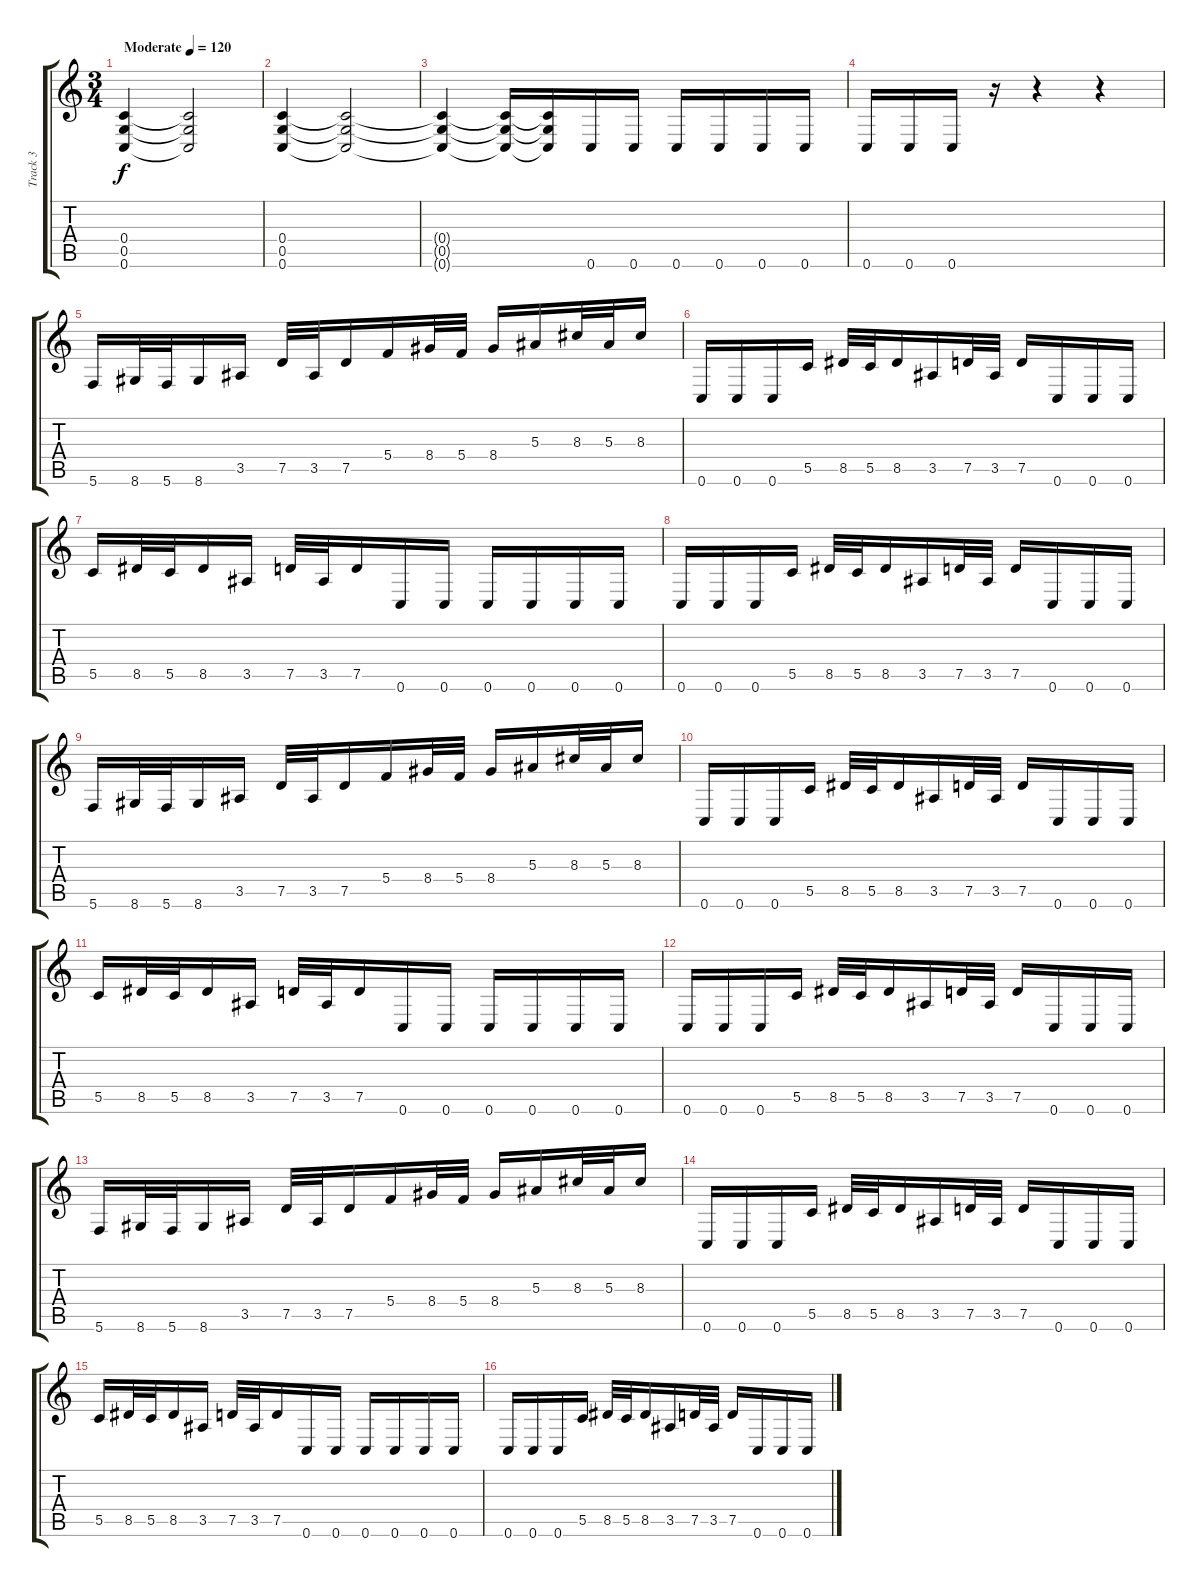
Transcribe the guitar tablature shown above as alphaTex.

\track ("Track 3" "Track 3") {instrument distortionguitar}
\staff {score tabs}
\tuning (D4 A3 F3 C3 G2 C2) {hide}
\ts (3 4)
\tempo (120 "Moderate")
\clef g2
\ks c
(0.4 0.5 0.6).4{dy f instrument distortionguitar} (0.4{t} 0.5{t} 0.6{t}).2 |
(0.4 0.5 0.6).4 (0.4{t} 0.5{t} 0.6{t}).2 |
(0.4{t} 0.5{t} 0.6{t}).4 (0.4{t} 0.5{t} 0.6{t}).16 (0.4{t} 0.5{t} 0.6{t}).16 0.6.16 0.6.16 0.6.16 0.6.16 0.6.16 0.6.16 |
0.6.16 0.6.16 0.6.16 r.16 r.4 r.4 |
5.6.16 8.6.32 5.6.32 8.6.16 3.5.16 7.5.32 3.5.32 7.5.16 5.4.16 8.4.32 5.4.32 8.4.16 5.3.16 8.3.32 5.3.32 8.3.16 |
0.6.16 0.6.16 0.6.16 5.5.16 8.5.32 5.5.32 8.5.16 3.5.16 7.5.32 3.5.32 7.5.16 0.6.16 0.6.16 0.6.16 |
5.5.16 8.5.32 5.5.32 8.5.16 3.5.16 7.5.32 3.5.32 7.5.16 0.6.16 0.6.16 0.6.16 0.6.16 0.6.16 0.6.16 |
0.6.16 0.6.16 0.6.16 5.5.16 8.5.32 5.5.32 8.5.16 3.5.16 7.5.32 3.5.32 7.5.16 0.6.16 0.6.16 0.6.16 |
5.6.16 8.6.32 5.6.32 8.6.16 3.5.16 7.5.32 3.5.32 7.5.16 5.4.16 8.4.32 5.4.32 8.4.16 5.3.16 8.3.32 5.3.32 8.3.16 |
0.6.16 0.6.16 0.6.16 5.5.16 8.5.32 5.5.32 8.5.16 3.5.16 7.5.32 3.5.32 7.5.16 0.6.16 0.6.16 0.6.16 |
5.5.16 8.5.32 5.5.32 8.5.16 3.5.16 7.5.32 3.5.32 7.5.16 0.6.16 0.6.16 0.6.16 0.6.16 0.6.16 0.6.16 |
0.6.16 0.6.16 0.6.16 5.5.16 8.5.32 5.5.32 8.5.16 3.5.16 7.5.32 3.5.32 7.5.16 0.6.16 0.6.16 0.6.16 |
5.6.16 8.6.32 5.6.32 8.6.16 3.5.16 7.5.32 3.5.32 7.5.16 5.4.16 8.4.32 5.4.32 8.4.16 5.3.16 8.3.32 5.3.32 8.3.16 |
0.6.16 0.6.16 0.6.16 5.5.16 8.5.32 5.5.32 8.5.16 3.5.16 7.5.32 3.5.32 7.5.16 0.6.16 0.6.16 0.6.16 |
5.5.16 8.5.32 5.5.32 8.5.16 3.5.16 7.5.32 3.5.32 7.5.16 0.6.16 0.6.16 0.6.16 0.6.16 0.6.16 0.6.16 |
0.6.16 0.6.16 0.6.16 5.5.16 8.5.32 5.5.32 8.5.16 3.5.16 7.5.32 3.5.32 7.5.16 0.6.16 0.6.16 0.6.16
